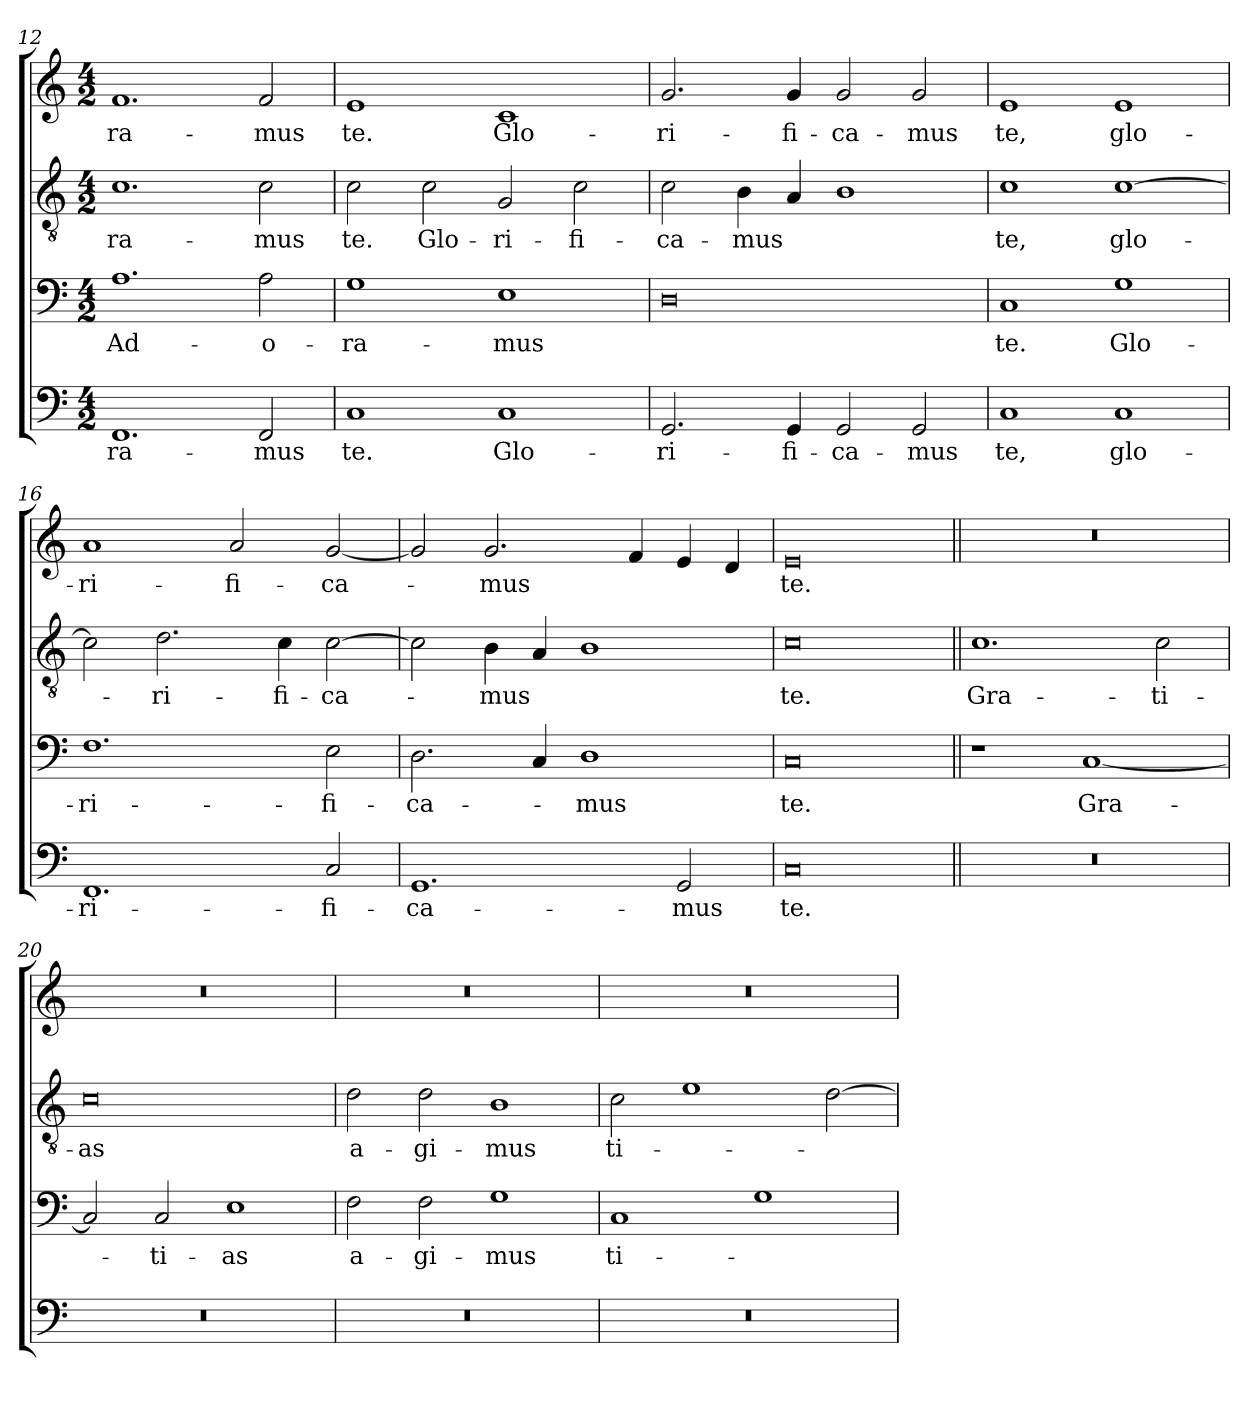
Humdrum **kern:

**kern	**text	**kern	**text	**kern	**text	**kern	**text
*part4	*part4	*part3	*part3	*part2	*part2	*part1	*part1
*staff4	*staff4	*staff3	*staff3	*staff2	*staff2	*staff1	*staff1
*clefF4	*	*clefF4	*	*clefGv2	*	*clefG2	*
*k[]	*	*k[]	*	*k[]	*	*k[]	*
*C:	*	*C:	*	*C:	*	*C:	*
*M4/2	*	*M4/2	*	*M4/2	*	*M4/2	*
=12	=12	=12	=12	=12	=12	=12	=12
!	!LO:LY:b	!	!LO:LY:b	!	!LO:LY:b	!	!LO:LY:b
1.FF	-ra-	1.A	Ad-	1.c	-ra-	1.f	-ra-
!	!LO:LY:b	!	!LO:LY:b	!	!LO:LY:b	!	!LO:LY:b
2FF/	-mus	2A\	-o-	2c\	-mus	2f/	-mus
!!LO:LB:g=z
=13	=13	=13	=13	=13	=13	=13	=13
!	!LO:LY:b	!	!LO:LY:b	!	!LO:LY:b	!	!LO:LY:b
1C	te.	1G	-ra-	2c\	te.	1e	te.
!	!	!	!	!	!LO:LY:b	!	!
.	.	.	.	2c\	Glo-	.	.
!	!LO:LY:b	!	!LO:LY:b	!	!LO:LY:b	!	!LO:LY:b
1C	Glo-	1E	-mus	2G/	-ri-	1c	Glo-
!	!	!	!	!	!LO:LY:b	!	!
.	.	.	.	2c\	-fi-	.	.
=14	=14	=14	=14	=14	=14	=14	=14
!	!LO:LY:b	!	!	!	!LO:LY:b	!	!LO:LY:b
2.GG/	-ri-	0D	.	2c\	-ca-	2.g/	-ri-
!	!	!	!	!	!LO:LY:b	!	!
.	.	.	.	4B\	-mus	.	.
!	!LO:LY:b	!	!	!	!	!	!LO:LY:b
4GG/	-fi-	.	.	4A/	.	4g/	-fi-
!	!LO:LY:b	!	!	!	!	!	!LO:LY:b
2GG/	-ca-	.	.	1B	.	2g/	-ca-
!	!LO:LY:b	!	!	!	!	!	!LO:LY:b
2GG/	-mus	.	.	.	.	2g/	-mus
=15	=15	=15	=15	=15	=15	=15	=15
!	!LO:LY:b	!	!LO:LY:b	!	!LO:LY:b	!	!LO:LY:b
1C	te,	1C	te.	1c	te,	1e	te,
!	!LO:LY:b	!	!LO:LY:b	!	!LO:LY:b	!	!LO:LY:b
1C	glo-	1G	Glo-	[1c	glo-	1e	glo-
=16	=16	=16	=16	=16	=16	=16	=16
!	!LO:LY:b	!	!LO:LY:b	!	!	!	!LO:LY:b
1.FF	-ri-	1.F	-ri-	2c\]	.	1a	-ri-
!	!	!	!	!	!LO:LY:b	!	!
.	.	.	.	2.d\	-ri-	.	.
!	!	!	!	!	!	!	!LO:LY:b
.	.	.	.	.	.	2a/	-fi-
!	!	!	!	!	!LO:LY:b	!	!
.	.	.	.	4c\	-fi-	.	.
!	!LO:LY:b	!	!LO:LY:b	!	!LO:LY:b	!	!LO:LY:b
2C/	-fi-	2E\	-fi-	[2c\	-ca-	[2g/	-ca-
=17	=17	=17	=17	=17	=17	=17	=17
!	!LO:LY:b	!	!LO:LY:b	!	!	!	!
1.GG	-ca-	2.D\	-ca-	2c\]	.	2g/]	.
!	!	!	!	!	!LO:LY:b	!	!LO:LY:b
.	.	.	.	4B\	-mus	2.g/	-mus
.	.	4C/	.	4A/	.	.	.
!	!	!	!LO:LY:b	!	!	!	!
.	.	1D	-mus	1B	.	.	.
.	.	.	.	.	.	4f/	.
!	!LO:LY:b	!	!	!	!	!	!
2GG/	-mus	.	.	.	.	4e/	.
.	.	.	.	.	.	4d/	.
=18	=18	=18	=18	=18	=18	=18	=18
!	!LO:LY:b	!	!LO:LY:b	!	!LO:LY:b	!	!LO:LY:b
0C	te.	0C	te.	0c	te.	0e	te.
!!LO:PB:g=z
=19||	=19||	=19||	=19||	=19||	=19||	=19||	=19||
!	!	!	!	!	!LO:LY:b	!	!
0r	.	1r	.	1.c	Gra-	0r	.
!	!	!	!LO:LY:b	!	!	!	!
.	.	[1C	Gra-	.	.	.	.
!	!	!	!	!	!LO:LY:b	!	!
.	.	.	.	2c\	-ti-	.	.
=20	=20	=20	=20	=20	=20	=20	=20
!	!	!	!	!	!LO:LY:b	!	!
0r	.	2C/]	.	0c	-as	0r	.
!	!	!	!LO:LY:b	!	!	!	!
.	.	2C/	-ti-	.	.	.	.
!	!	!	!LO:LY:b	!	!	!	!
.	.	1E	-as	.	.	.	.
=21	=21	=21	=21	=21	=21	=21	=21
!	!	!	!LO:LY:b	!	!LO:LY:b	!	!
0r	.	2F\	a-	2d\	a-	0r	.
!	!	!	!LO:LY:b	!	!LO:LY:b	!	!
.	.	2F\	-gi-	2d\	-gi-	.	.
!	!	!	!LO:LY:b	!	!LO:LY:b	!	!
.	.	1G	-mus	1B	-mus	.	.
=22	=22	=22	=22	=22	=22	=22	=22
!	!	!	!LO:LY:b	!	!LO:LY:b	!	!
0r	.	1C	ti-	2c\	ti-	0r	.
.	.	.	.	1e	.	.	.
.	.	1G	.	.	.	.	.
.	.	.	.	[2d\	.	.	.
=	=	=	=	=	=	=	=
*-	*-	*-	*-	*-	*-	*-	*-
